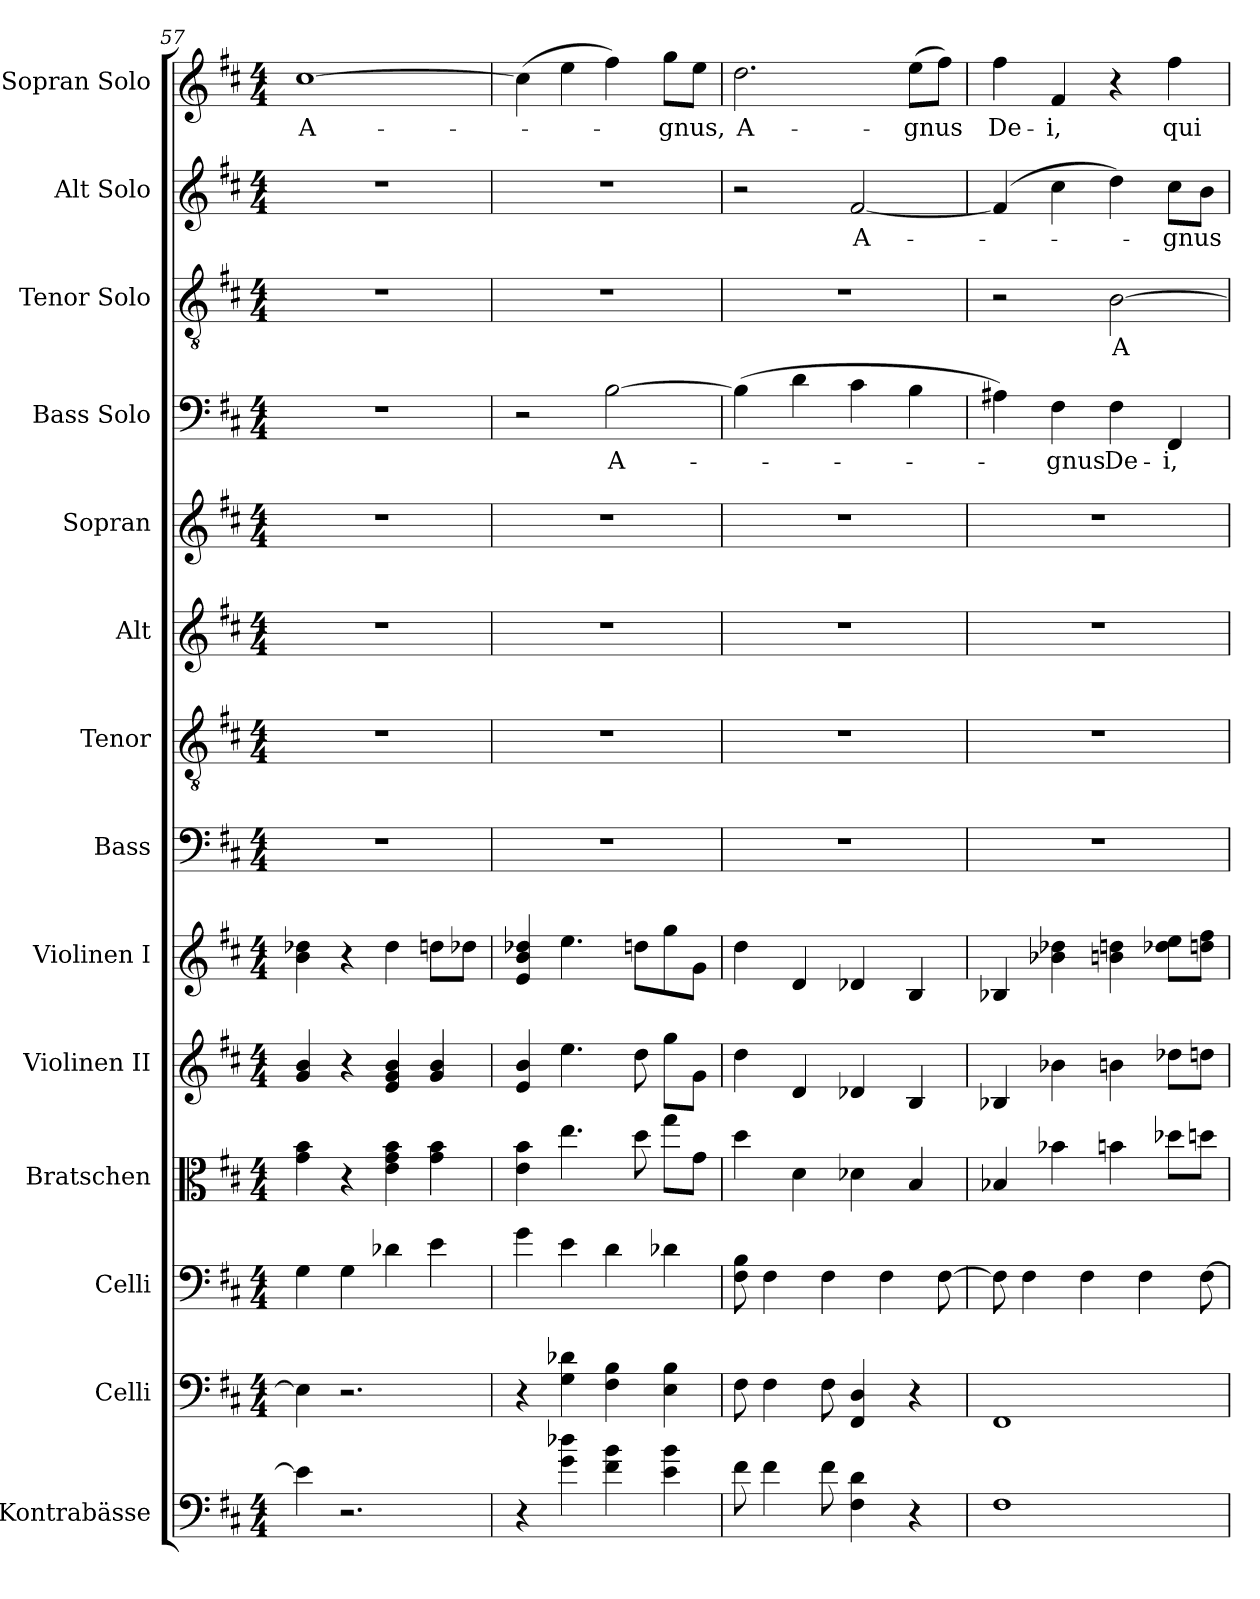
**kern	**kern	**kern	**kern	**kern	**kern	**kern	**kern	**kern	**kern	**kern	**text	**kern	**text	**kern	**text	**kern	**text
*part14	*part13	*part12	*part11	*part10	*part9	*part8	*part7	*part6	*part5	*part4	*part4	*part3	*part3	*part2	*part2	*part1	*part1
*staff14	*staff13	*staff12	*staff11	*staff10	*staff9	*staff8	*staff7	*staff6	*staff5	*staff4	*staff4	*staff3	*staff3	*staff2	*staff2	*staff1	*staff1
*I"Kontrabässe	*I"Celli	*I"Celli	*I"Bratschen	*I"Violinen II	*I"Violinen I	*I"Bass	*I"Tenor	*I"Alt	*I"Sopran	*I"Bass Solo	*	*I"Tenor Solo	*	*I"Alt Solo	*	*I"Sopran Solo	*
*	*I'Cl.	*	*	*	*I'Vl.	*I'B.	*I'T.	*I'A.	*I'S.	*I'B.S.	*	*I'T.S.	*	*I'A.S.	*	*I'S.S.	*
!!LO:LB:g=z
*clefF4	*clefF4	*clefF4	*clefC3	*clefG2	*clefG2	*clefF4	*clefGv2	*clefG2	*clefG2	*clefF4	*	*clefGv2	*	*clefG2	*	*clefG2	*
*ITrd7c12	*	*	*	*	*	*	*	*	*	*	*	*	*	*	*	*	*
*k[f#c#]	*k[f#c#]	*k[f#c#]	*k[f#c#]	*k[f#c#]	*k[f#c#]	*k[f#c#]	*k[f#c#]	*k[f#c#]	*k[f#c#]	*k[f#c#]	*	*k[f#c#]	*	*k[f#c#]	*	*k[f#c#]	*
*M4/4	*M4/4	*M4/4	*M4/4	*M4/4	*M4/4	*M4/4	*M4/4	*M4/4	*M4/4	*M4/4	*	*M4/4	*	*M4/4	*	*M4/4	*
=57	=57	=57	=57	=57	=57	=57	=57	=57	=57	=57	=57	=57	=57	=57	=57	=57	=57
!	!	!	!	!	!	!	!	!	!	!	!	!	!	!	!	!	!LO:LY:b
4E\]	4E\]	4G\	4g\ 4b\	4g/ 4b/	4b\ 4dd-X\	1r	1r	1r	1r	1r	.	1r	.	1r	.	[1cc#	-A-
2.r	2.r	4G\	4r	4r	4r	.	.	.	.	.	.	.	.	.	.	.	.
.	.	4d-X\	4e\ 4g\ 4b\	4e/ 4g/ 4b/	4dd-\	.	.	.	.	.	.	.	.	.	.	.	.
.	.	4e\	4g\ 4b\	4g/ 4b/	8ddn\L	.	.	.	.	.	.	.	.	.	.	.	.
.	.	.	.	.	8dd-X\J	.	.	.	.	.	.	.	.	.	.	.	.
=58	=58	=58	=58	=58	=58	=58	=58	=58	=58	=58	=58	=58	=58	=58	=58	=58	=58
4r	4r	4g\	4e\ 4b\	4e/ 4b/	4e/ 4b/ 4dd-X/	1r	1r	1r	1r	2r	.	1r	.	1r	.	(>4cc#\]	.
4G\ 4d-X\	4G\ 4d-X\	4e\	4.ee\	4.ee\	4.ee\	.	.	.	.	.	.	.	.	.	.	4ee\	.
!	!	!	!	!	!	!	!	!	!	!	!LO:LY:b	!	!	!	!	!	!
4F#\ 4B\	4F#\ 4B\	4d\	.	.	.	.	.	.	.	[2B\	-A-	.	.	.	.	4ff#\)	.
.	.	.	8dd\	8dd\	8ddn\L	.	.	.	.	.	.	.	.	.	.	.	.
!	!	!	!	!	!	!	!	!	!	!	!	!	!	!	!	!	!LO:LY:b
4E\ 4B\	4E\ 4B\	4d-X\	8gg\L	8gg\L	8gg\	.	.	.	.	.	.	.	.	.	.	8gg\L	gnus,
.	.	.	8g\J	8g\J	8g\J	.	.	.	.	.	.	.	.	.	.	8ee\J	.
=59	=59	=59	=59	=59	=59	=59	=59	=59	=59	=59	=59	=59	=59	=59	=59	=59	=59
!	!	!	!	!	!	!	!	!	!	!	!	!	!	!	!	!	!LO:LY:b
8F#\	8F#\	8F#\ 8B\	4dd\	4dd\	4dd\	1r	1r	1r	1r	(>4B\]	.	1r	.	2r	.	2.dd\	-A-
4F#\	4F#\	4F#\	.	.	.	.	.	.	.	.	.	.	.	.	.	.	.
.	.	.	4d\	4d/	4d/	.	.	.	.	4d\	.	.	.	.	.	.	.
8F#\	8F#\	4F#\	.	.	.	.	.	.	.	.	.	.	.	.	.	.	.
!	!	!	!	!	!	!	!	!	!	!	!	!	!	!	!LO:LY:b	!	!
4FF#\ 4D\	4FF#/ 4D/	.	4d-X\	4d-X/	4d-X/	.	.	.	.	4c#\	.	.	.	[2f#/	-A-	.	.
.	.	4F#\	.	.	.	.	.	.	.	.	.	.	.	.	.	.	.
!	!	!	!	!	!	!	!	!	!	!	!	!	!	!	!	!	!LO:LY:b
4r	4r	.	4B/	4B/	4B/	.	.	.	.	4B\	.	.	.	.	.	(>8ee\L	gnus
.	.	[8F#\	.	.	.	.	.	.	.	.	.	.	.	.	.	8ff#\J)	.
=60	=60	=60	=60	=60	=60	=60	=60	=60	=60	=60	=60	=60	=60	=60	=60	=60	=60
!	!	!	!	!	!	!	!	!	!	!	!	!	!	!	!	!	!LO:LY:b
1FF#	1FF#	8F#\]	4B-X/	4B-X/	4B-X/	1r	1r	1r	1r	4A#X\)	.	2r	.	(>4f#/]	.	4ff#\	-De-
.	.	4F#\	.	.	.	.	.	.	.	.	.	.	.	.	.	.	.
!	!	!	!	!	!	!	!	!	!	!	!LO:LY:b	!	!	!	!	!	!LO:LY:b
.	.	.	4b-X\	4b-X\	4b-X\ 4dd-X\	.	.	.	.	4F#\	gnus	.	.	4cc#\	.	4f#/	i,
.	.	4F#\	.	.	.	.	.	.	.	.	.	.	.	.	.	.	.
!	!	!	!	!	!	!	!	!	!	!	!LO:LY:b	!	!LO:LY:b	!	!	!	!
.	.	.	4bn\	4bn\	4bn\ 4ddn\	.	.	.	.	4F#\	-De-	[2B\	-A-	4dd\)	.	4r	.
.	.	4F#\	.	.	.	.	.	.	.	.	.	.	.	.	.	.	.
!	!	!	!	!	!	!	!	!	!	!	!LO:LY:b	!	!	!	!LO:LY:b	!	!LO:LY:b
.	.	.	8dd-X\L	8dd-X\L	8dd-X\ 8ee\L	.	.	.	.	4FF#/	i,	.	.	8cc#\L	gnus	4ff#\	qui
.	.	[8F#\	8ddn\J	8ddn\J	8ddn\ 8ff#\J	.	.	.	.	.	.	.	.	8b\J	.	.	.
=	=	=	=	=	=	=	=	=	=	=	=	=	=	=	=	=	=
*-	*-	*-	*-	*-	*-	*-	*-	*-	*-	*-	*-	*-	*-	*-	*-	*-	*-
